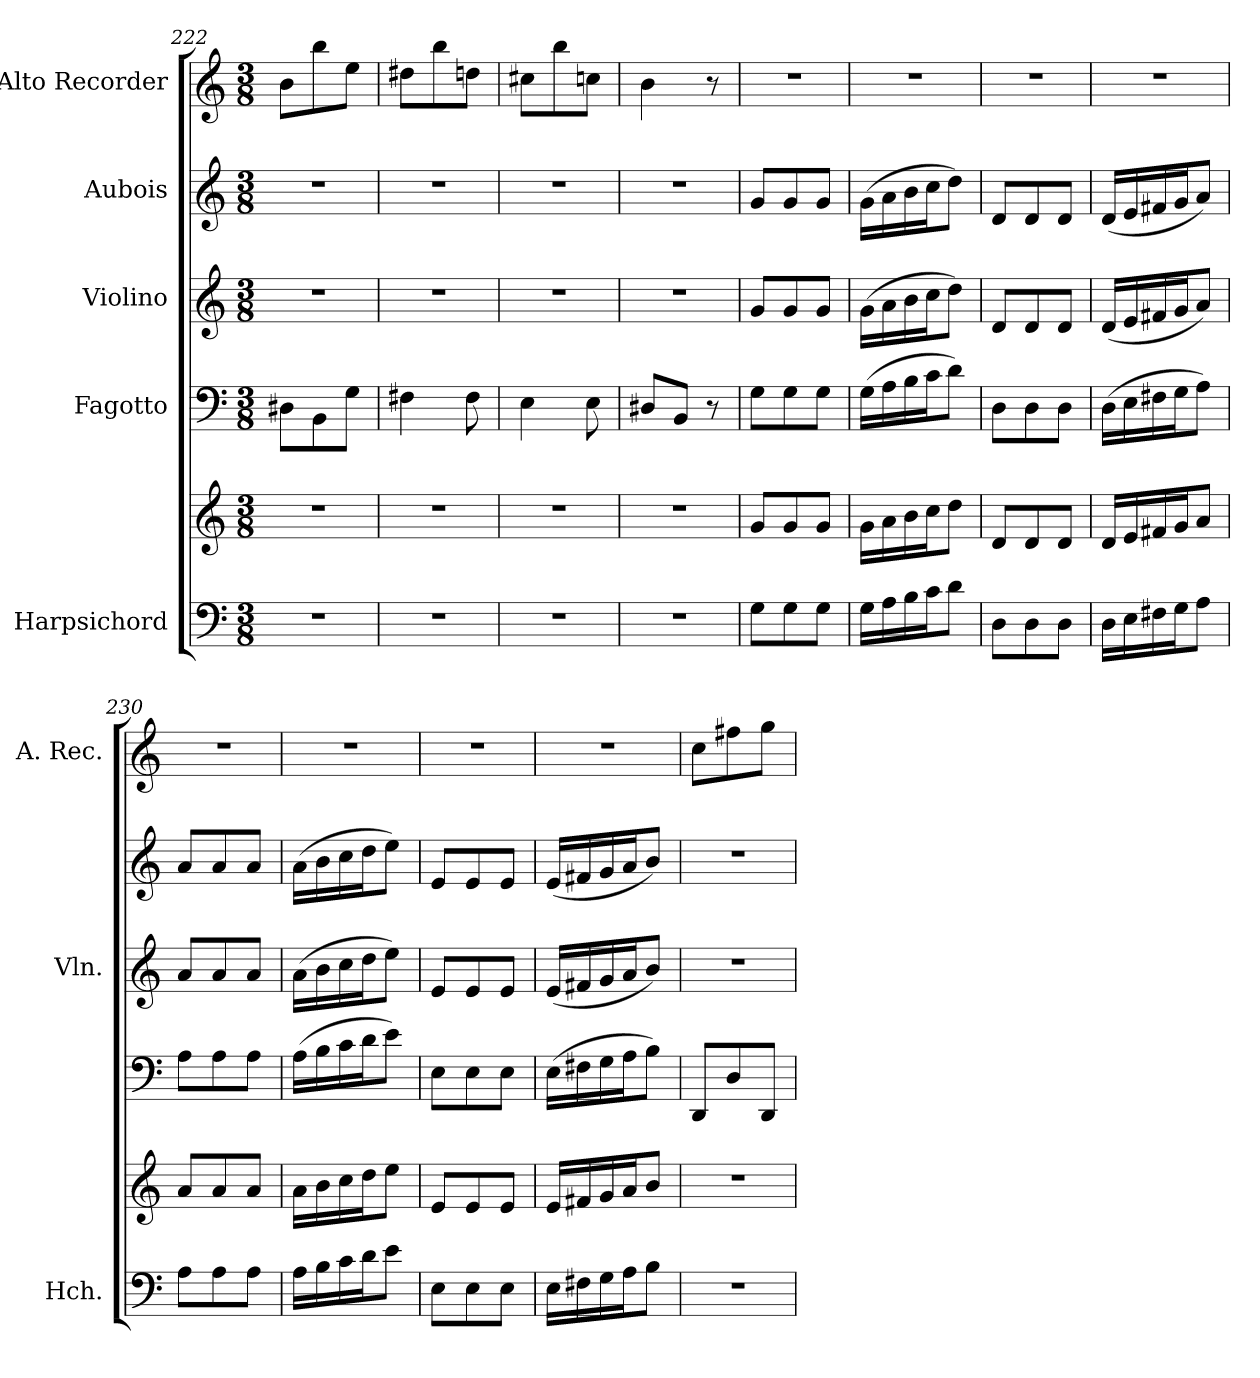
**kern	**kern	**kern	**kern	**kern	**kern
*part5	*part5	*part4	*part3	*part2	*part1
*staff6	*staff5	*staff4	*staff3	*staff2	*staff1
*I"Harpsichord	*	*I"Fagotto	*I"Violino	*I"Aubois	*I"Alto Recorder
*I'Hch.	*	*	*I'Vln.	*	*I'A. Rec.
*clefF4	*clefG2	*clefF4	*clefG2	*clefG2	*clefG2
*k[]	*k[]	*k[]	*k[]	*k[]	*k[]
*M3/8	*M3/8	*M3/8	*M3/8	*M3/8	*M3/8
=222	=222	=222	=222	=222	=222
4.r	4.r	8D#X\L	4.r	4.r	8b\L
.	.	8BB\	.	.	8bb\
.	.	8G\J	.	.	8ee\J
=223	=223	=223	=223	=223	=223
4.r	4.r	4F#X\	4.r	4.r	8dd#X\L
.	.	.	.	.	8bb\
.	.	8F#\	.	.	8ddn\J
=224	=224	=224	=224	=224	=224
4.r	4.r	4E\	4.r	4.r	8cc#X\L
.	.	.	.	.	8bb\
.	.	8E\	.	.	8ccn\J
=225	=225	=225	=225	=225	=225
4.r	4.r	8D#X/L	4.r	4.r	4b\
.	.	8BB/J	.	.	.
.	.	8r	.	.	8r
=226	=226	=226	=226	=226	=226
8G\L	8g/L	8G\L	8g/L	8g/L	4.r
8G\	8g/	8G\	8g/	8g/	.
8G\J	8g/J	8G\J	8g/J	8g/J	.
=227	=227	=227	=227	=227	=227
16G\LL	16g\LL	(16G\LL	(16g\LL	(16g\LL	4.r
16A\	16a\	16A\	16a\	16a\	.
16B\	16b\	16B\	16b\	16b\	.
16c\J	16cc\J	16c\J	16cc\J	16cc\J	.
8d\J	8dd\J	8d\J)	8dd\J)	8dd\J)	.
=228	=228	=228	=228	=228	=228
8D\L	8d/L	8D\L	8d/L	8d/L	4.r
8D\	8d/	8D\	8d/	8d/	.
8D\J	8d/J	8D\J	8d/J	8d/J	.
=229	=229	=229	=229	=229	=229
16D\LL	16d/LL	(16D\LL	(16d/LL	(16d/LL	4.r
16E\	16e/	16E\	16e/	16e/	.
16F#X\	16f#X/	16F#X\	16f#X/	16f#X/	.
16G\J	16g/J	16G\J	16g/J	16g/J	.
8A\J	8a/J	8A\J)	8a/J)	8a/J)	.
!!LO:PB:g=z
=230	=230	=230	=230	=230	=230
8A\L	8a/L	8A\L	8a/L	8a/L	4.r
8A\	8a/	8A\	8a/	8a/	.
8A\J	8a/J	8A\J	8a/J	8a/J	.
=231	=231	=231	=231	=231	=231
16A\LL	16a\LL	(16A\LL	(16a\LL	(16a\LL	4.r
16B\	16b\	16B\	16b\	16b\	.
16c\	16cc\	16c\	16cc\	16cc\	.
16d\J	16dd\J	16d\J	16dd\J	16dd\J	.
8e\J	8ee\J	8e\J)	8ee\J)	8ee\J)	.
=232	=232	=232	=232	=232	=232
8E\L	8e/L	8E\L	8e/L	8e/L	4.r
8E\	8e/	8E\	8e/	8e/	.
8E\J	8e/J	8E\J	8e/J	8e/J	.
=233	=233	=233	=233	=233	=233
16E\LL	16e/LL	(16E\LL	(16e/LL	(16e/LL	4.r
16F#X\	16f#X/	16F#X\	16f#X/	16f#X/	.
16G\	16g/	16G\	16g/	16g/	.
16A\J	16a/J	16A\J	16a/J	16a/J	.
8B\J	8b/J	8B\J)	8b/J)	8b/J)	.
=234	=234	=234	=234	=234	=234
4.r	4.r	8DD/L	4.r	4.r	8cc\L
.	.	8D/	.	.	8ff#X\
.	.	8DD/J	.	.	8gg\J
=	=	=	=	=	=
*-	*-	*-	*-	*-	*-
